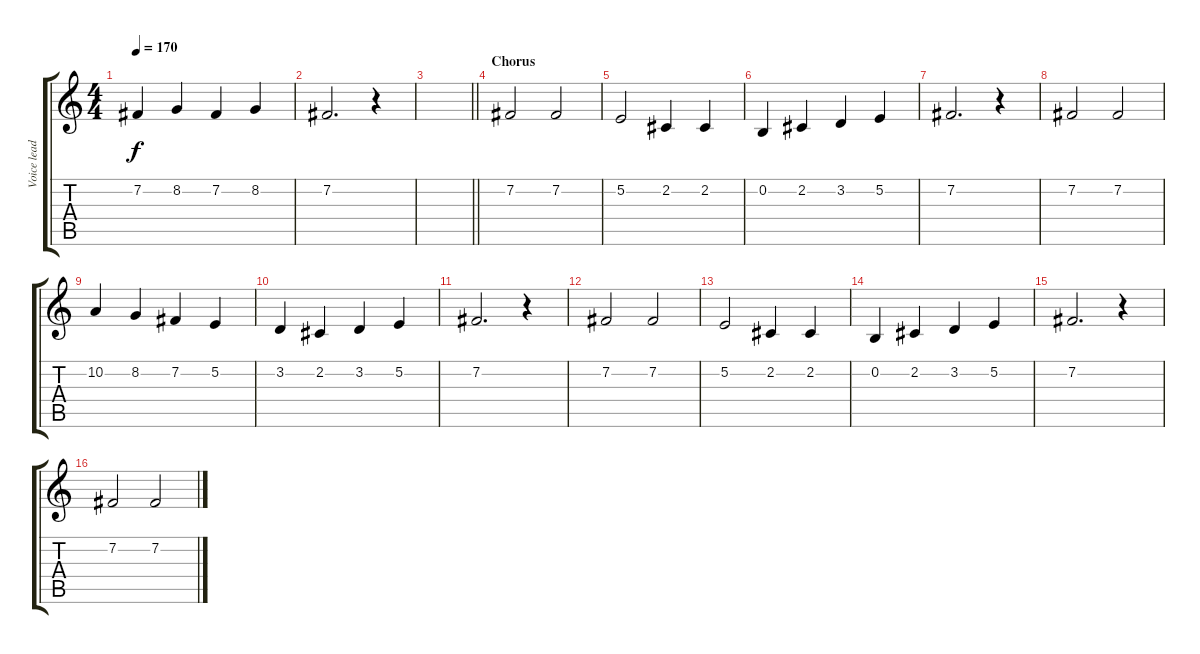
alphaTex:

\track ("Voice lead" "Voice lead") {instrument tenorsax}
\staff {score tabs}
\tuning (E4 B3 G3 D3 A2 E2) {hide}
\ts (4 4)
\tempo 170
\clef g2
\ks c
7.2.4{dy f} 8.2.4 7.2.4 8.2.4 |
7.2.2{d} r.4 |
\barLineRight lightlight
|
\section ("" "Chorus")
7.2.2 7.2.2 |
5.2.2 2.2.4 2.2.4 |
0.2.4 2.2.4 3.2.4 5.2.4 |
7.2.2{d} r.4 |
7.2.2 7.2.2 |
10.2.4 8.2.4 7.2.4 5.2.4 |
3.2.4 2.2.4 3.2.4 5.2.4 |
7.2.2{d} r.4 |
7.2.2 7.2.2 |
5.2.2 2.2.4 2.2.4 |
0.2.4 2.2.4 3.2.4 5.2.4 |
7.2.2{d} r.4 |
7.2.2 7.2.2
